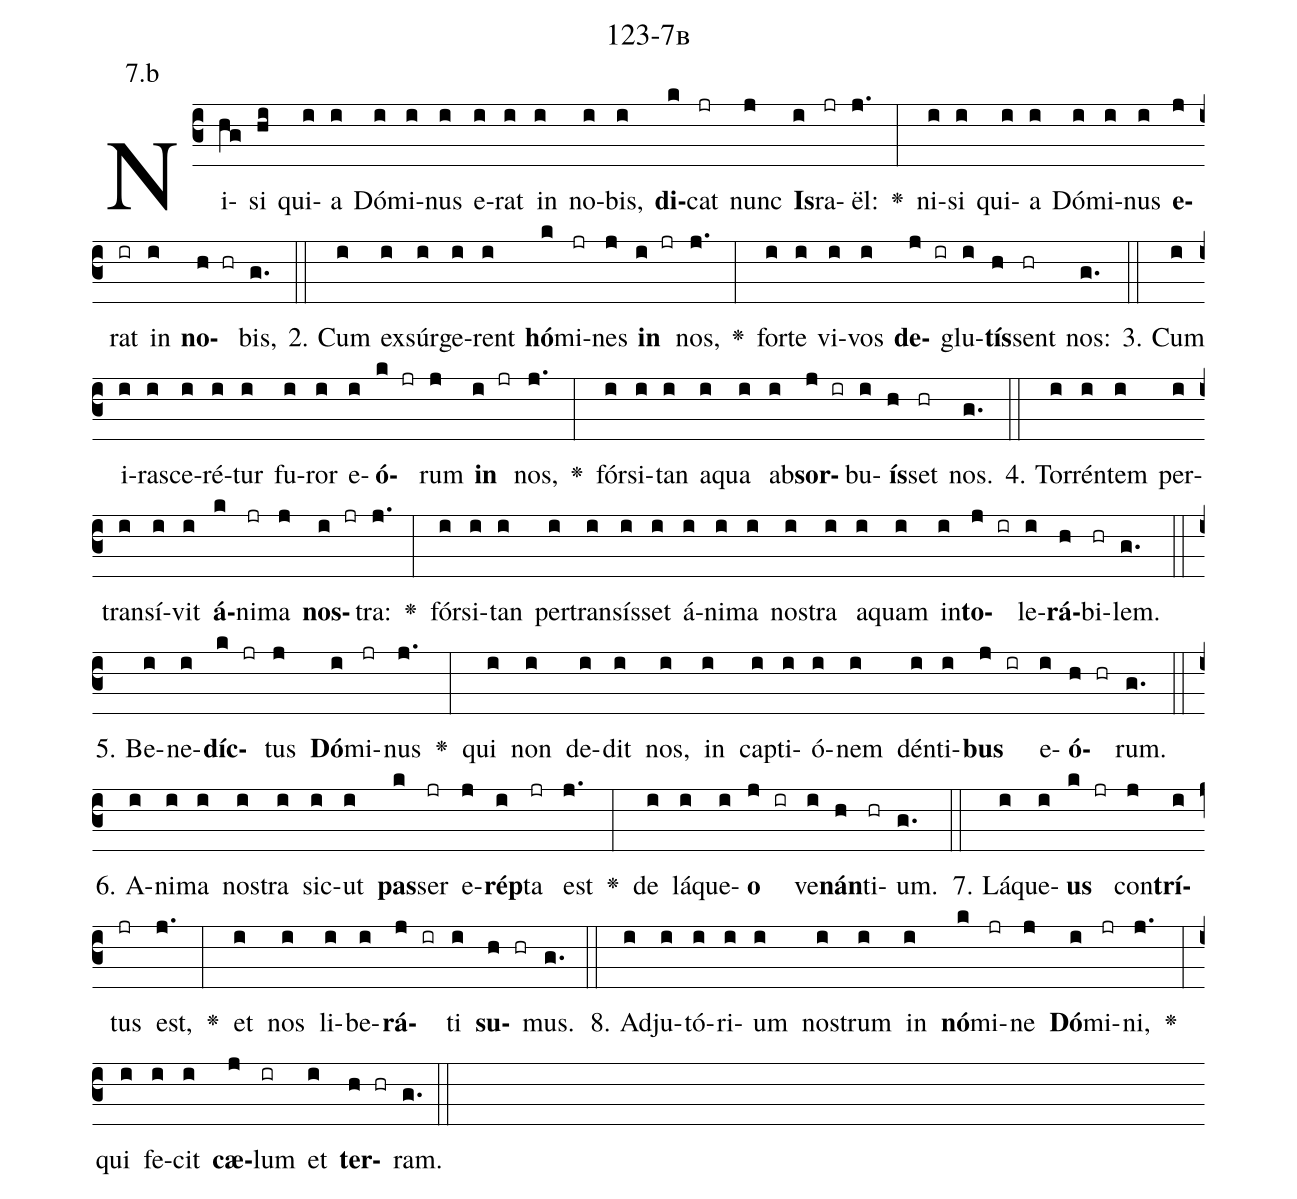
name: 123-7b;
annotation: 7.b;
%%
(c3)Ni(hg)si(hi) qui(i)a(i) Dó(i)mi(i)nus(i) e(i)rat(i) in(i) no(i)bis,(i) <b>di</b>(k)cat(jr) nunc(j) <b>Is</b>(i)ra(jr)ël:(j.) <v>\greheightstar</v>(:) ni(i)si(i) qui(i)a(i) Dó(i)mi(i)nus(i) <b>e</b>(j)rat(ir) in(i) <b>no</b>(h hr)bis,(g.) (::)
2. Cum(i) ex(i)súr(i)ge(i)rent(i) <b>hó</b>(k)mi(jr)nes(j) <b>in</b>(i jr) nos,(j.) <v>\greheightstar</v>(:) for(i)te(i) vi(i)vos(i) <b>de</b>(j ir)glu(i)<b>tís</b>(h)sent(hr) nos:(g.) (::)
3. Cum(i) i(i)ra(i)sce(i)ré(i)tur(i) fu(i)ror(i) e(i)<b>ó</b>(k jr)rum(j) <b>in</b>(i jr) nos,(j.) <v>\greheightstar</v>(:) fór(i)si(i)tan(i) a(i)qua(i) ab(i)<b>sor</b>(j ir)bu(i)<b>ís</b>(h)set(hr) nos.(g.) (::)
4. Tor(i)rén(i)tem(i) per(i)trans(i)í(i)vit(i) <b>á</b>(k)ni(jr)ma(j) <b>nos</b>(i jr)tra:(j.) <v>\greheightstar</v>(:) fór(i)si(i)tan(i) per(i)trans(i)ís(i)set(i) á(i)ni(i)ma(i) nos(i)tra(i) a(i)quam(i) in(i)<b>to</b>(j ir)le(i)<b>rá</b>(h)bi(hr)lem.(g.) (::)
5. Be(i)ne(i)<b>díc</b>(k jr)tus(j) <b>Dó</b>(i)mi(jr)nus(j.) <v>\greheightstar</v>(:) qui(i) non(i) de(i)dit(i) nos,(i) in(i) cap(i)ti(i)ó(i)nem(i) dén(i)ti(i)<b>bus</b>(j ir) e(i)<b>ó</b>(h hr)rum.(g.) (::)
6. A(i)ni(i)ma(i) nos(i)tra(i) sic(i)ut(i) <b>pas</b>(k)ser(jr) e(j)<b>rép</b>(i)ta(jr) est(j.) <v>\greheightstar</v>(:) de(i) lá(i)que(i)<b>o</b>(j ir) ve(i)<b>nán</b>(h)ti(hr)um.(g.) (::)
7. Lá(i)que(i)<b>us</b>(k jr) con(j)<b>trí</b>(i)tus(jr) est,(j.) <v>\greheightstar</v>(:) et(i) nos(i) li(i)be(i)<b>rá</b>(j ir)ti(i) <b>su</b>(h hr)mus.(g.) (::)
8. Ad(i)ju(i)tó(i)ri(i)um(i) nos(i)trum(i) in(i) <b>nó</b>(k)mi(jr)ne(j) <b>Dó</b>(i)mi(jr)ni,(j.) <v>\greheightstar</v>(:) qui(i) fe(i)cit(i) <b>cæ</b>(j)lum(ir) et(i) <b>ter</b>(h hr)ram.(g.) (::)
